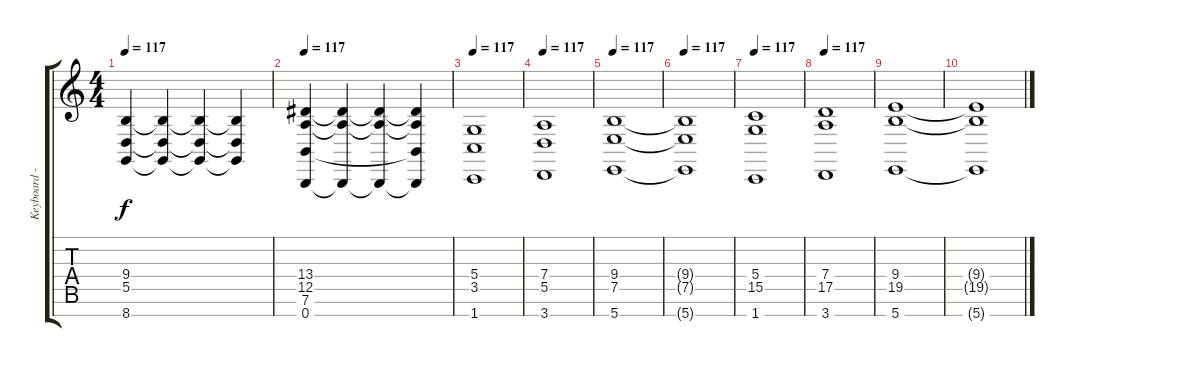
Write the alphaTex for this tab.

\track ("Keyboard - Recorded" "Keyboard -") {instrument accordion}
\staff {score tabs}
\tuning (E4 B3 G3 D3 A2 E2 B1) {hide}
\ts (4 4)
\tempo 117
\clef g2
\ks c
(9.4 5.5 8.7).4{dy f} (9.4{t} 5.5{t} 8.7{t}).4 (9.4{t} 5.5{t} 8.7{t}).4 (9.4{t} 5.5{t} 8.7{t}).4 |
\tempo 117
(13.4 12.5 7.6 0.7).4 (13.4{t} 12.5{t} 0.7{t}).4 (13.4{t} 12.5{t} 0.7{t}).4 (13.4{t} 12.5{t} 7.6{t} 0.7{t}).4 |
\tempo 117
(5.4 3.5 1.7).1 |
\tempo 117
(7.4 5.5 3.7).1 |
\tempo 117
(9.4 7.5 5.7).1 |
\tempo 117
(9.4{t} 7.5{t} 5.7{t}).1 |
\tempo 117
(5.4 15.5 1.7).1 |
\tempo 117
(7.4 17.5 3.7).1 |
(9.4 19.5 5.7).1 |
(9.4{t} 19.5{t} 5.7{t}).1
